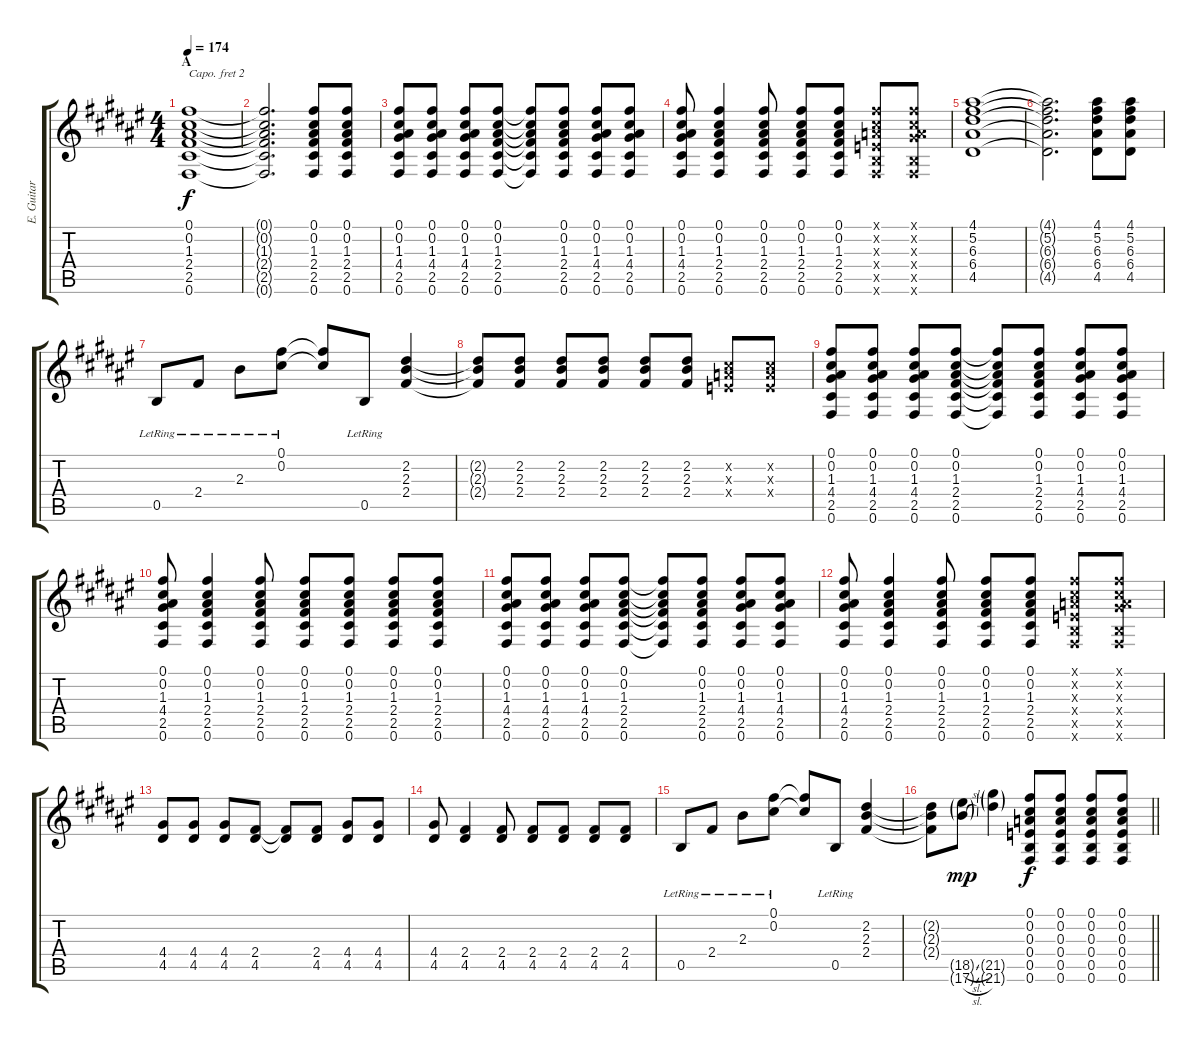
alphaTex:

\track ("E. Guitar II" "E. Guitar ") {instrument overdrivenguitar}
\staff {score tabs}
\capo 2
\tuning (E4 B3 G3 D3 A2 E2) {hide}
\ts (4 4)
\section ("" "A")
\tempo 174
\clef g2
\ks f#
(0.1 0.2 1.3 2.4 2.5 0.6).1{dy f} |
(0.1{t} 0.2{t} 1.3{t} 2.4{t} 2.5{t} 0.6{t}).2{d} (0.1 0.2 1.3 2.4 2.5 0.6).8 (0.1 0.2 1.3 2.4 2.5 0.6).8 |
(0.1 0.2 1.3 4.4 2.5 0.6).8 (0.1 0.2 1.3 4.4 2.5 0.6).8 (0.1 0.2 1.3 4.4 2.5 0.6).8 (0.1 0.2 1.3 2.4 2.5 0.6).8 (0.1{t} 0.2{t} 1.3{t} 2.4{t} 2.5{t} 0.6{t}).8 (0.1 0.2 1.3 2.4 2.5 0.6).8 (0.1 0.2 1.3 4.4 2.5 0.6).8 (0.1 0.2 1.3 4.4 2.5 0.6).8 |
(0.1 0.2 1.3 4.4 2.5 0.6).8 (0.1 0.2 1.3 2.4 2.5 0.6).4 (0.1 0.2 1.3 2.4 2.5 0.6).8 (0.1 0.2 1.3 2.4 2.5 0.6).8 (0.1 0.2 1.3 2.4 2.5 0.6).8 (0.1{x} 0.2{x} 0.3{x} 0.4{x} 0.5{x} 0.6{x}).8 (0.1{x} 0.2{x} 0.3{x} 4.4{x} 0.5{x} 0.6{x}).8 |
(4.1 5.2 6.3 6.4 4.5).1 |
(4.1{t} 5.2{t} 6.3{t} 6.4{t} 4.5{t}).2{d} (4.1 5.2 6.3 6.4 4.5).8 (4.1 5.2 6.3 6.4 4.5).8 |
0.5{lr}.8 2.4{lr}.8 2.3{lr}.8 (0.1{lr} 0.2{lr}).8 (0.1{t} 0.2{t}).8 0.5{lr}.8 (2.2 2.3 2.4).4 |
(2.2{t} 2.3{t} 2.4{t}).8 (2.2 2.3 2.4).8 (2.2 2.3 2.4).8 (2.2 2.3 2.4).8 (2.2 2.3 2.4).8 (2.2 2.3 2.4).8 (0.2{x} 0.3{x} 0.4{x}).8 (0.2{x} 0.3{x} 0.4{x}).8 |
(0.1 0.2 1.3 4.4 2.5 0.6).8 (0.1 0.2 1.3 4.4 2.5 0.6).8 (0.1 0.2 1.3 4.4 2.5 0.6).8 (0.1 0.2 1.3 2.4 2.5 0.6).8 (0.1{t} 0.2{t} 1.3{t} 2.4{t} 2.5{t} 0.6{t}).8 (0.1 0.2 1.3 2.4 2.5 0.6).8 (0.1 0.2 1.3 4.4 2.5 0.6).8 (0.1 0.2 1.3 4.4 2.5 0.6).8 |
(0.1 0.2 1.3 4.4 2.5 0.6).8 (0.1 0.2 1.3 2.4 2.5 0.6).4 (0.1 0.2 1.3 2.4 2.5 0.6).8 (0.1 0.2 1.3 2.4 2.5 0.6).8 (0.1 0.2 1.3 2.4 2.5 0.6).8 (0.1 0.2 1.3 2.4 2.5 0.6).8 (0.1 0.2 1.3 2.4 2.5 0.6).8 |
(0.1 0.2 1.3 4.4 2.5 0.6).8 (0.1 0.2 1.3 4.4 2.5 0.6).8 (0.1 0.2 1.3 4.4 2.5 0.6).8 (0.1 0.2 1.3 2.4 2.5 0.6).8 (0.1{t} 0.2{t} 1.3{t} 2.4{t} 2.5{t} 0.6{t}).8 (0.1 0.2 1.3 2.4 2.5 0.6).8 (0.1 0.2 1.3 4.4 2.5 0.6).8 (0.1 0.2 1.3 4.4 2.5 0.6).8 |
(0.1 0.2 1.3 4.4 2.5 0.6).8 (0.1 0.2 1.3 2.4 2.5 0.6).4 (0.1 0.2 1.3 2.4 2.5 0.6).8 (0.1 0.2 1.3 2.4 2.5 0.6).8 (0.1 0.2 1.3 2.4 2.5 0.6).8 (0.1{x} 0.2{x} 0.3{x} 0.4{x} 0.5{x} 0.6{x}).8 (0.1{x} 0.2{x} 0.3{x} 4.4{x} 0.5{x} 0.6{x}).8 |
(4.4 4.5).8 (4.4 4.5).8 (4.4 4.5).8 (2.4 4.5).8 (2.4{t} 4.5{t}).8 (2.4 4.5).8 (4.4 4.5).8 (4.4 4.5).8 |
(4.4 4.5).8 (2.4 4.5).4 (2.4 4.5).8 (2.4 4.5).8 (2.4 4.5).8 (2.4 4.5).8 (2.4 4.5).8 |
0.5{lr}.8 2.4{lr}.8 2.3{lr}.8 (0.1{lr} 0.2{lr}).8 (0.1{t} 0.2{t}).8 0.5{lr}.8 (2.2 2.3 2.4).4 |
\barLineRight lightlight
(2.2{t} 2.3{t} 2.4{t}).8 (18.5{sl g} 17.6{sl g}).8{dy mp} (21.5{g} 21.6{g}).4 (0.1 0.2 0.3 0.4 0.5 0.6).8{dy f} (0.1 0.2 0.3 0.4 0.5 0.6).8 (0.1 0.2 0.3 0.4 0.5 0.6).8 (0.1 0.2 0.3 0.4 0.5 0.6).8
